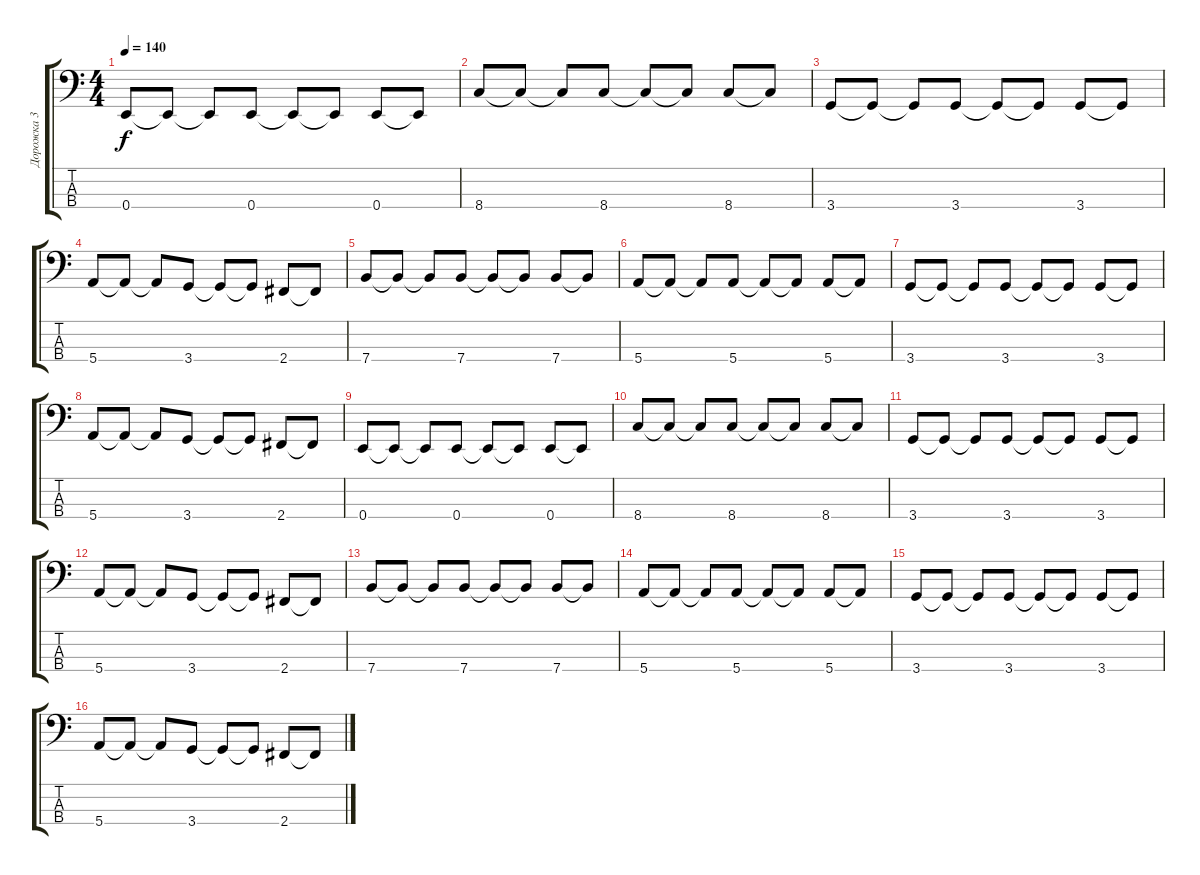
\track ("Дорожка 3" "Дорожка 3") {instrument electricbassfinger}
\staff {score tabs}
\tuning (G2 D2 A1 E1) {hide}
\ts (4 4)
\tempo 140
\clef f4
\ks c
0.4.8{dy f} 0.4{t}.8 0.4{t}.8 0.4.8 0.4{t}.8 0.4{t}.8 0.4.8 0.4{t}.8 |
8.4.8 8.4{t}.8 8.4{t}.8 8.4.8 8.4{t}.8 8.4{t}.8 8.4.8 8.4{t}.8 |
3.4.8 3.4{t}.8 3.4{t}.8 3.4.8 3.4{t}.8 3.4{t}.8 3.4.8 3.4{t}.8 |
5.4.8 5.4{t}.8 5.4{t}.8 3.4.8 3.4{t}.8 3.4{t}.8 2.4.8 2.4{t}.8 |
7.4.8 7.4{t}.8 7.4{t}.8 7.4.8 7.4{t}.8 7.4{t}.8 7.4.8 7.4{t}.8 |
5.4.8 5.4{t}.8 5.4{t}.8 5.4.8 5.4{t}.8 5.4{t}.8 5.4.8 5.4{t}.8 |
3.4.8 3.4{t}.8 3.4{t}.8 3.4.8 3.4{t}.8 3.4{t}.8 3.4.8 3.4{t}.8 |
5.4.8 5.4{t}.8 5.4{t}.8 3.4.8 3.4{t}.8 3.4{t}.8 2.4.8 2.4{t}.8 |
0.4.8 0.4{t}.8 0.4{t}.8 0.4.8 0.4{t}.8 0.4{t}.8 0.4.8 0.4{t}.8 |
8.4.8 8.4{t}.8 8.4{t}.8 8.4.8 8.4{t}.8 8.4{t}.8 8.4.8 8.4{t}.8 |
3.4.8 3.4{t}.8 3.4{t}.8 3.4.8 3.4{t}.8 3.4{t}.8 3.4.8 3.4{t}.8 |
5.4.8 5.4{t}.8 5.4{t}.8 3.4.8 3.4{t}.8 3.4{t}.8 2.4.8 2.4{t}.8 |
7.4.8 7.4{t}.8 7.4{t}.8 7.4.8 7.4{t}.8 7.4{t}.8 7.4.8 7.4{t}.8 |
5.4.8 5.4{t}.8 5.4{t}.8 5.4.8 5.4{t}.8 5.4{t}.8 5.4.8 5.4{t}.8 |
3.4.8 3.4{t}.8 3.4{t}.8 3.4.8 3.4{t}.8 3.4{t}.8 3.4.8 3.4{t}.8 |
5.4.8 5.4{t}.8 5.4{t}.8 3.4.8 3.4{t}.8 3.4{t}.8 2.4.8 2.4{t}.8
